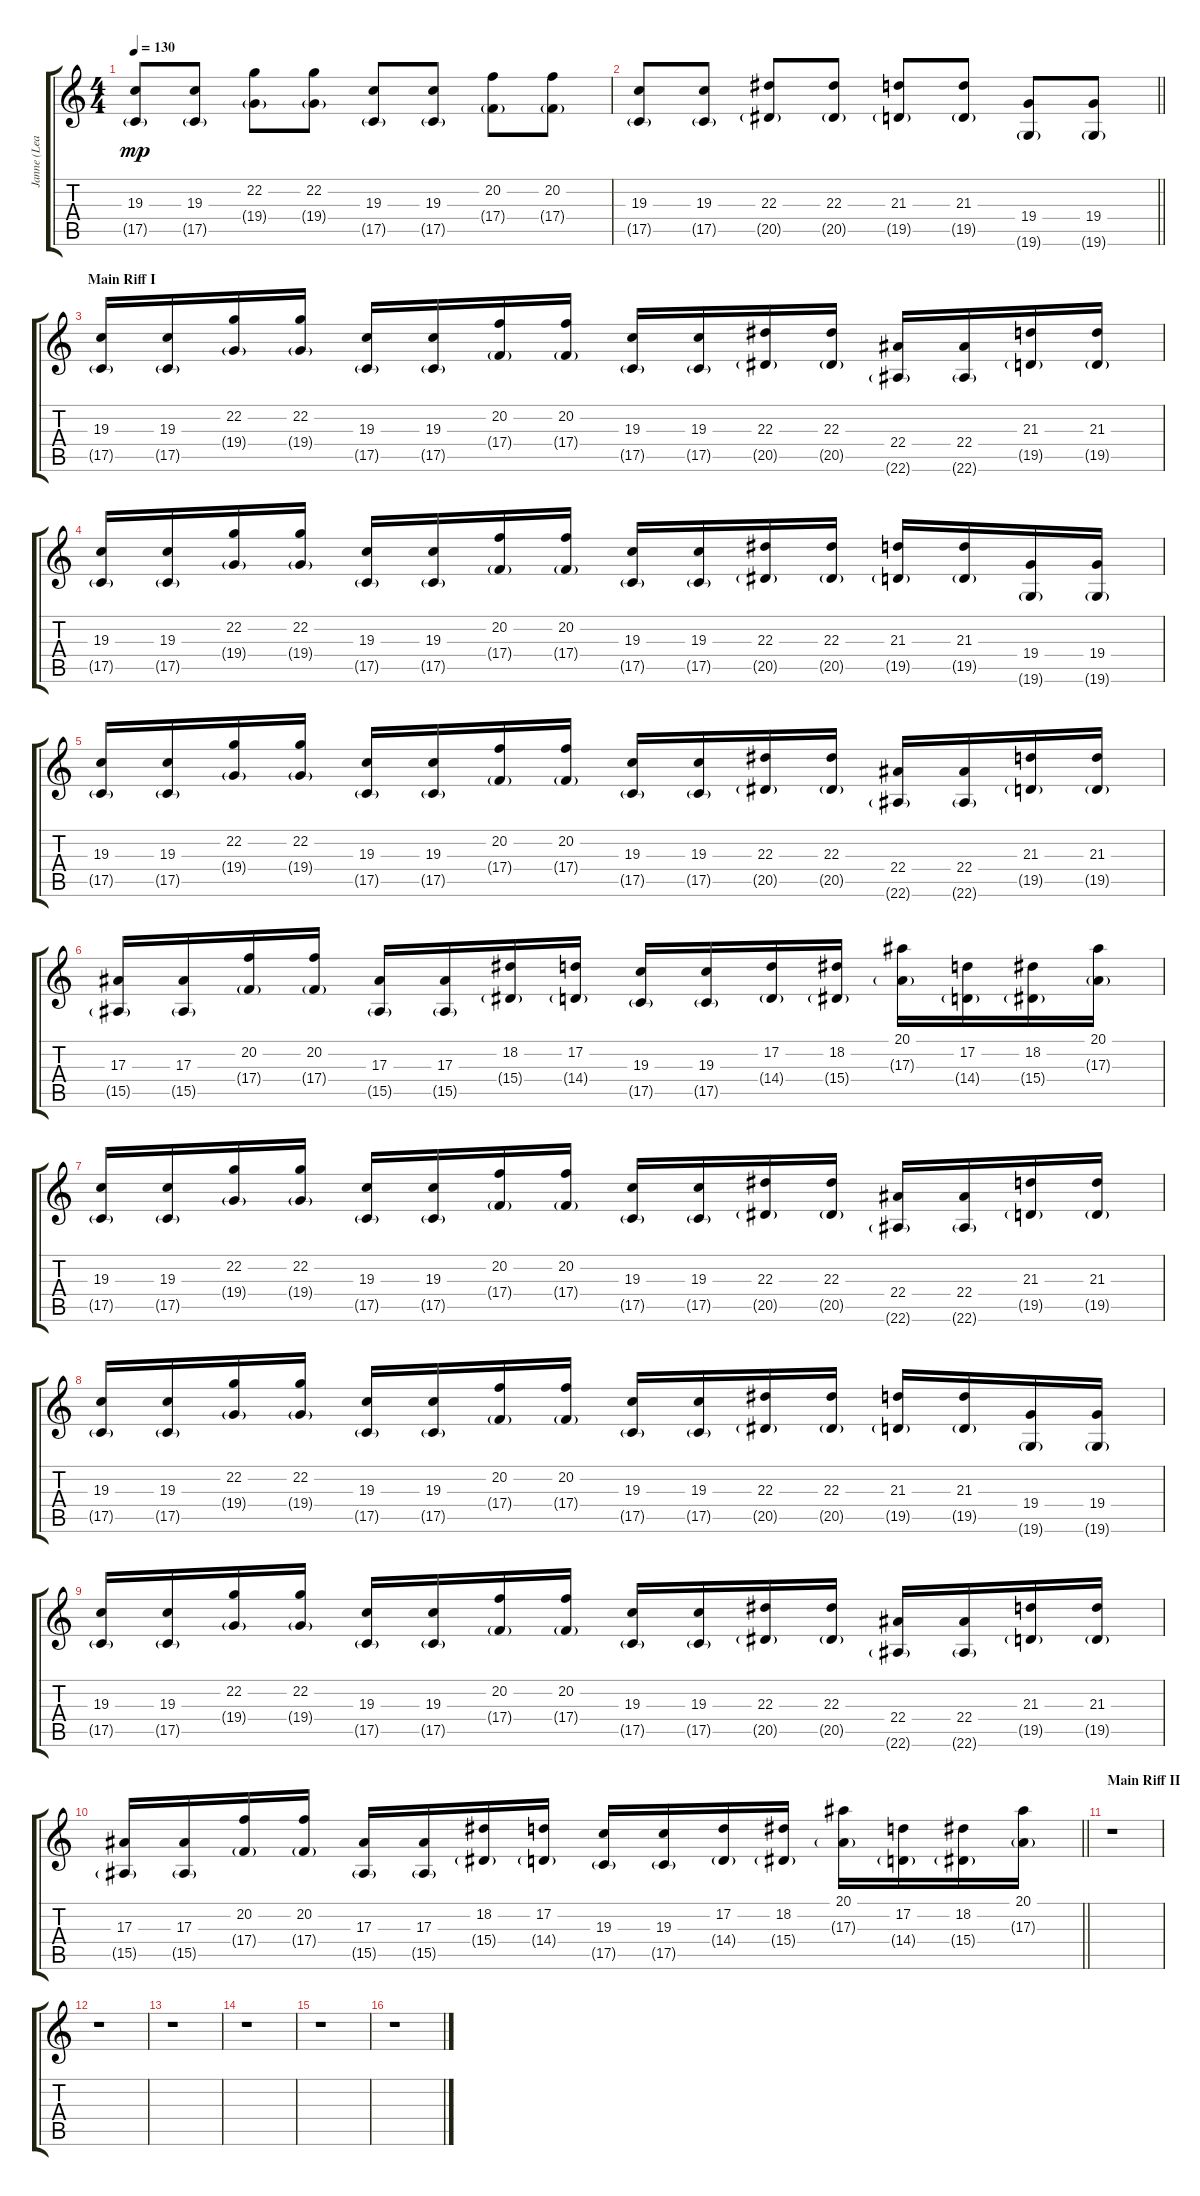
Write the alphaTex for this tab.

\track ("Janne (Lead I)" "Janne (Lea") {instrument lead2sawtooth}
\staff {score tabs}
\tuning (D4 A3 F3 C3 G2 C2) {hide}
\ts (4 4)
\tempo 130
\clef g2
\ks c
(19.3 17.5{g}).8{dy mp} (19.3 17.5{g}).8 (22.2 19.4{g}).8 (22.2 19.4{g}).8 (19.3 17.5{g}).8 (19.3 17.5{g}).8 (20.2 17.4{g}).8 (20.2 17.4{g}).8 |
\barLineRight lightlight
(19.3 17.5{g}).8 (19.3 17.5{g}).8 (22.3 20.5{g}).8 (22.3 20.5{g}).8 (21.3 19.5{g}).8 (21.3 19.5{g}).8 (19.4 19.6{g}).8 (19.4 19.6{g}).8 |
\section ("" "Main Riff I")
(19.3 17.5{g}).16{volume 10 balance 8 instrument lead2sawtooth} (19.3 17.5{g}).16 (22.2 19.4{g}).16 (22.2 19.4{g}).16 (19.3 17.5{g}).16 (19.3 17.5{g}).16 (20.2 17.4{g}).16 (20.2 17.4{g}).16 (19.3 17.5{g}).16 (19.3 17.5{g}).16 (22.3 20.5{g}).16 (22.3 20.5{g}).16 (22.4 22.6{g}).16 (22.4 22.6{g}).16 (21.3 19.5{g}).16 (21.3 19.5{g}).16 |
(19.3 17.5{g}).16 (19.3 17.5{g}).16 (22.2 19.4{g}).16 (22.2 19.4{g}).16 (19.3 17.5{g}).16 (19.3 17.5{g}).16 (20.2 17.4{g}).16 (20.2 17.4{g}).16 (19.3 17.5{g}).16 (19.3 17.5{g}).16 (22.3 20.5{g}).16 (22.3 20.5{g}).16 (21.3 19.5{g}).16 (21.3 19.5{g}).16 (19.4 19.6{g}).16 (19.4 19.6{g}).16 |
(19.3 17.5{g}).16 (19.3 17.5{g}).16 (22.2 19.4{g}).16 (22.2 19.4{g}).16 (19.3 17.5{g}).16 (19.3 17.5{g}).16 (20.2 17.4{g}).16 (20.2 17.4{g}).16 (19.3 17.5{g}).16 (19.3 17.5{g}).16 (22.3 20.5{g}).16 (22.3 20.5{g}).16 (22.4 22.6{g}).16 (22.4 22.6{g}).16 (21.3 19.5{g}).16 (21.3 19.5{g}).16 |
(17.3 15.5{g}).16 (17.3 15.5{g}).16 (20.2 17.4{g}).16 (20.2 17.4{g}).16 (17.3 15.5{g}).16 (17.3 15.5{g}).16 (18.2 15.4{g}).16 (17.2 14.4{g}).16 (19.3 17.5{g}).16 (19.3 17.5{g}).16 (17.2 14.4{g}).16 (18.2 15.4{g}).16 (20.1 17.3{g}).16 (17.2 14.4{g}).16 (18.2 15.4{g}).16 (20.1 17.3{g}).16 |
(19.3 17.5{g}).16 (19.3 17.5{g}).16 (22.2 19.4{g}).16 (22.2 19.4{g}).16 (19.3 17.5{g}).16 (19.3 17.5{g}).16 (20.2 17.4{g}).16 (20.2 17.4{g}).16 (19.3 17.5{g}).16 (19.3 17.5{g}).16 (22.3 20.5{g}).16 (22.3 20.5{g}).16 (22.4 22.6{g}).16 (22.4 22.6{g}).16 (21.3 19.5{g}).16 (21.3 19.5{g}).16 |
(19.3 17.5{g}).16 (19.3 17.5{g}).16 (22.2 19.4{g}).16 (22.2 19.4{g}).16 (19.3 17.5{g}).16 (19.3 17.5{g}).16 (20.2 17.4{g}).16 (20.2 17.4{g}).16 (19.3 17.5{g}).16 (19.3 17.5{g}).16 (22.3 20.5{g}).16 (22.3 20.5{g}).16 (21.3 19.5{g}).16 (21.3 19.5{g}).16 (19.4 19.6{g}).16 (19.4 19.6{g}).16 |
(19.3 17.5{g}).16 (19.3 17.5{g}).16 (22.2 19.4{g}).16 (22.2 19.4{g}).16 (19.3 17.5{g}).16 (19.3 17.5{g}).16 (20.2 17.4{g}).16 (20.2 17.4{g}).16 (19.3 17.5{g}).16 (19.3 17.5{g}).16 (22.3 20.5{g}).16 (22.3 20.5{g}).16 (22.4 22.6{g}).16 (22.4 22.6{g}).16 (21.3 19.5{g}).16 (21.3 19.5{g}).16 |
\barLineRight lightlight
(17.3 15.5{g}).16 (17.3 15.5{g}).16 (20.2 17.4{g}).16 (20.2 17.4{g}).16 (17.3 15.5{g}).16 (17.3 15.5{g}).16 (18.2 15.4{g}).16 (17.2 14.4{g}).16 (19.3 17.5{g}).16 (19.3 17.5{g}).16 (17.2 14.4{g}).16 (18.2 15.4{g}).16 (20.1 17.3{g}).16 (17.2 14.4{g}).16 (18.2 15.4{g}).16 (20.1 17.3{g}).16 |
\section ("" "Main Riff II")
r.1 |
r.1 |
r.1 |
r.1 |
r.1 |
r.1
